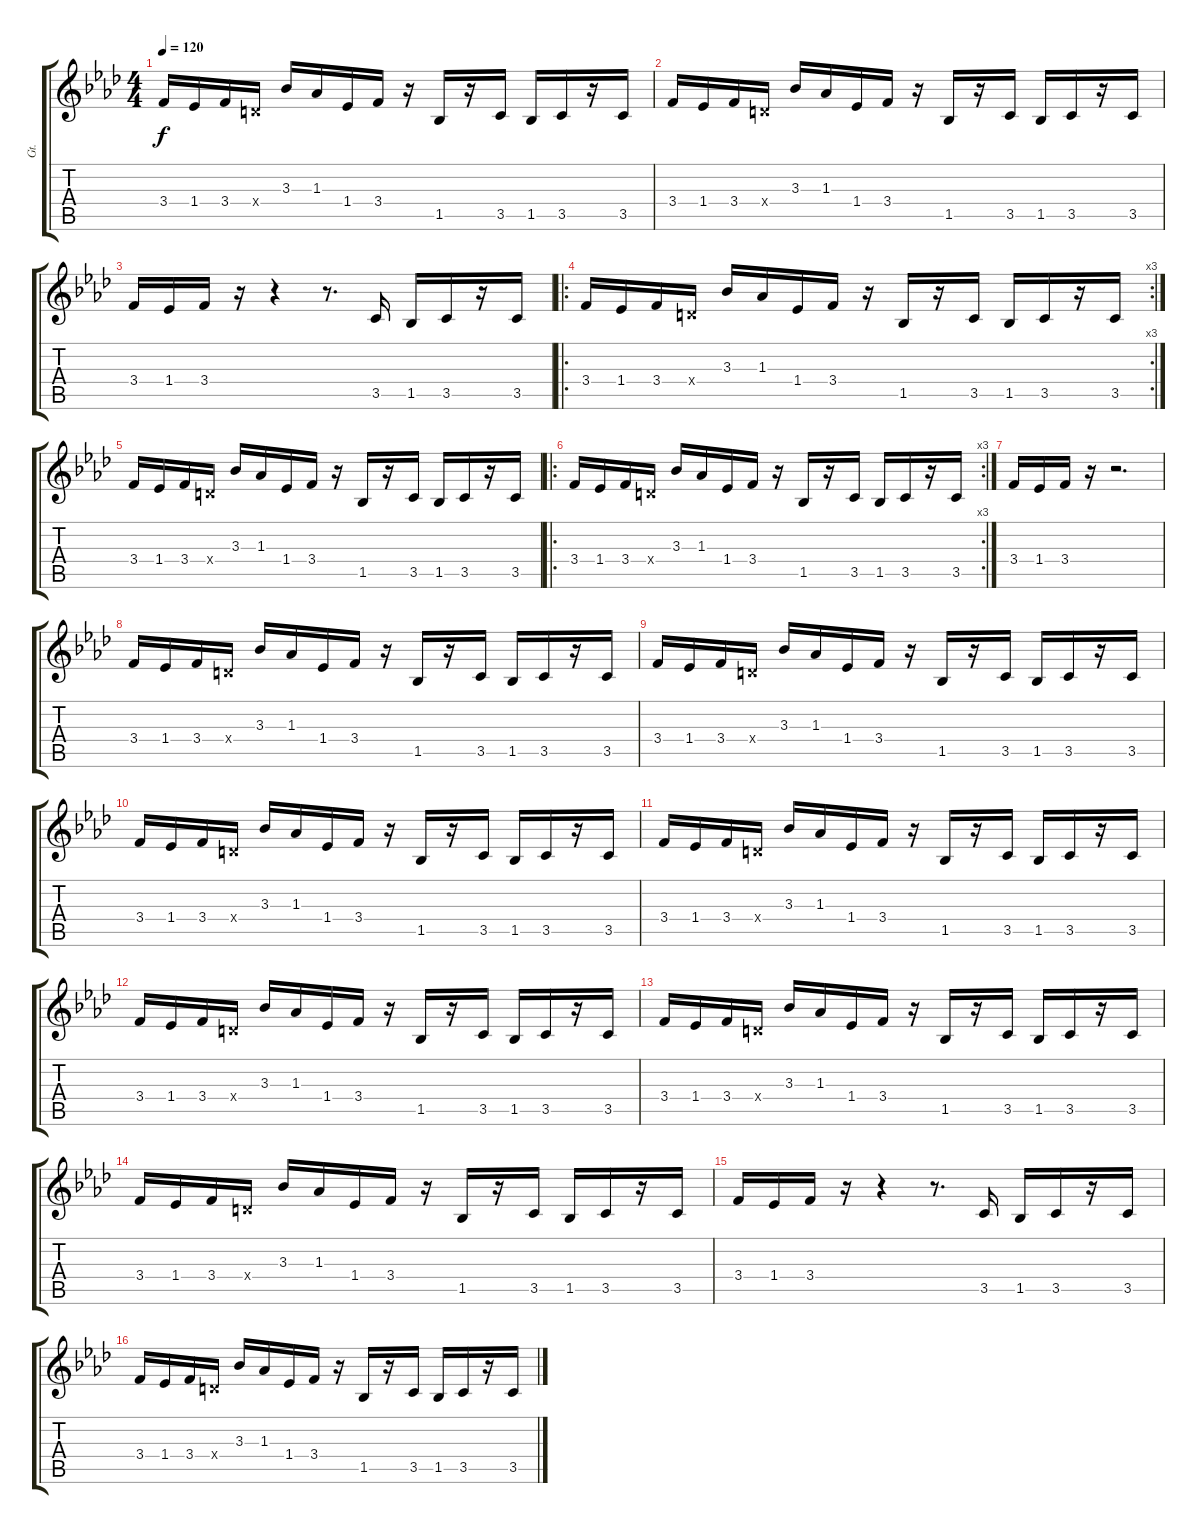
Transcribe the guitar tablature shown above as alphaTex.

\track ("Gt." "Gt.") {instrument electricguitarclean}
\staff {score tabs}
\tuning (E4 B3 G3 D3 A2 E2) {hide}
\ts (4 4)
\tempo 120
\clef g2
\ks ab
3.4.16{dy f} 1.4.16 3.4.16 0.4{x}.16 3.3.16 1.3.16 1.4.16 3.4.16 r.16 1.5.16 r.16 3.5.16 1.5.16 3.5.16 r.16 3.5.16 |
3.4.16 1.4.16 3.4.16 0.4{x}.16 3.3.16 1.3.16 1.4.16 3.4.16 r.16 1.5.16 r.16 3.5.16 1.5.16 3.5.16 r.16 3.5.16 |
3.4.16 1.4.16 3.4.16 r.16 r.4 r.8{d} 3.5.16 1.5.16 3.5.16 r.16 3.5.16 |
\ro
\rc 3
3.4.16 1.4.16 3.4.16 0.4{x}.16 3.3.16 1.3.16 1.4.16 3.4.16 r.16 1.5.16 r.16 3.5.16 1.5.16 3.5.16 r.16 3.5.16 |
3.4.16 1.4.16 3.4.16 0.4{x}.16 3.3.16 1.3.16 1.4.16 3.4.16 r.16 1.5.16 r.16 3.5.16 1.5.16 3.5.16 r.16 3.5.16 |
\ro
\rc 3
3.4.16 1.4.16 3.4.16 0.4{x}.16 3.3.16 1.3.16 1.4.16 3.4.16 r.16 1.5.16 r.16 3.5.16 1.5.16 3.5.16 r.16 3.5.16 |
3.4.16 1.4.16 3.4.16 r.16 r.2{d} |
3.4.16 1.4.16 3.4.16 0.4{x}.16 3.3.16 1.3.16 1.4.16 3.4.16 r.16 1.5.16 r.16 3.5.16 1.5.16 3.5.16 r.16 3.5.16 |
3.4.16 1.4.16 3.4.16 0.4{x}.16 3.3.16 1.3.16 1.4.16 3.4.16 r.16 1.5.16 r.16 3.5.16 1.5.16 3.5.16 r.16 3.5.16 |
3.4.16 1.4.16 3.4.16 0.4{x}.16 3.3.16 1.3.16 1.4.16 3.4.16 r.16 1.5.16 r.16 3.5.16 1.5.16 3.5.16 r.16 3.5.16 |
3.4.16 1.4.16 3.4.16 0.4{x}.16 3.3.16 1.3.16 1.4.16 3.4.16 r.16 1.5.16 r.16 3.5.16 1.5.16 3.5.16 r.16 3.5.16 |
3.4.16 1.4.16 3.4.16 0.4{x}.16 3.3.16 1.3.16 1.4.16 3.4.16 r.16 1.5.16 r.16 3.5.16 1.5.16 3.5.16 r.16 3.5.16 |
3.4.16 1.4.16 3.4.16 0.4{x}.16 3.3.16 1.3.16 1.4.16 3.4.16 r.16 1.5.16 r.16 3.5.16 1.5.16 3.5.16 r.16 3.5.16 |
3.4.16 1.4.16 3.4.16 0.4{x}.16 3.3.16 1.3.16 1.4.16 3.4.16 r.16 1.5.16 r.16 3.5.16 1.5.16 3.5.16 r.16 3.5.16 |
3.4.16 1.4.16 3.4.16 r.16 r.4 r.8{d} 3.5.16 1.5.16 3.5.16 r.16 3.5.16 |
3.4.16 1.4.16 3.4.16 0.4{x}.16 3.3.16 1.3.16 1.4.16 3.4.16 r.16 1.5.16 r.16 3.5.16 1.5.16 3.5.16 r.16 3.5.16
